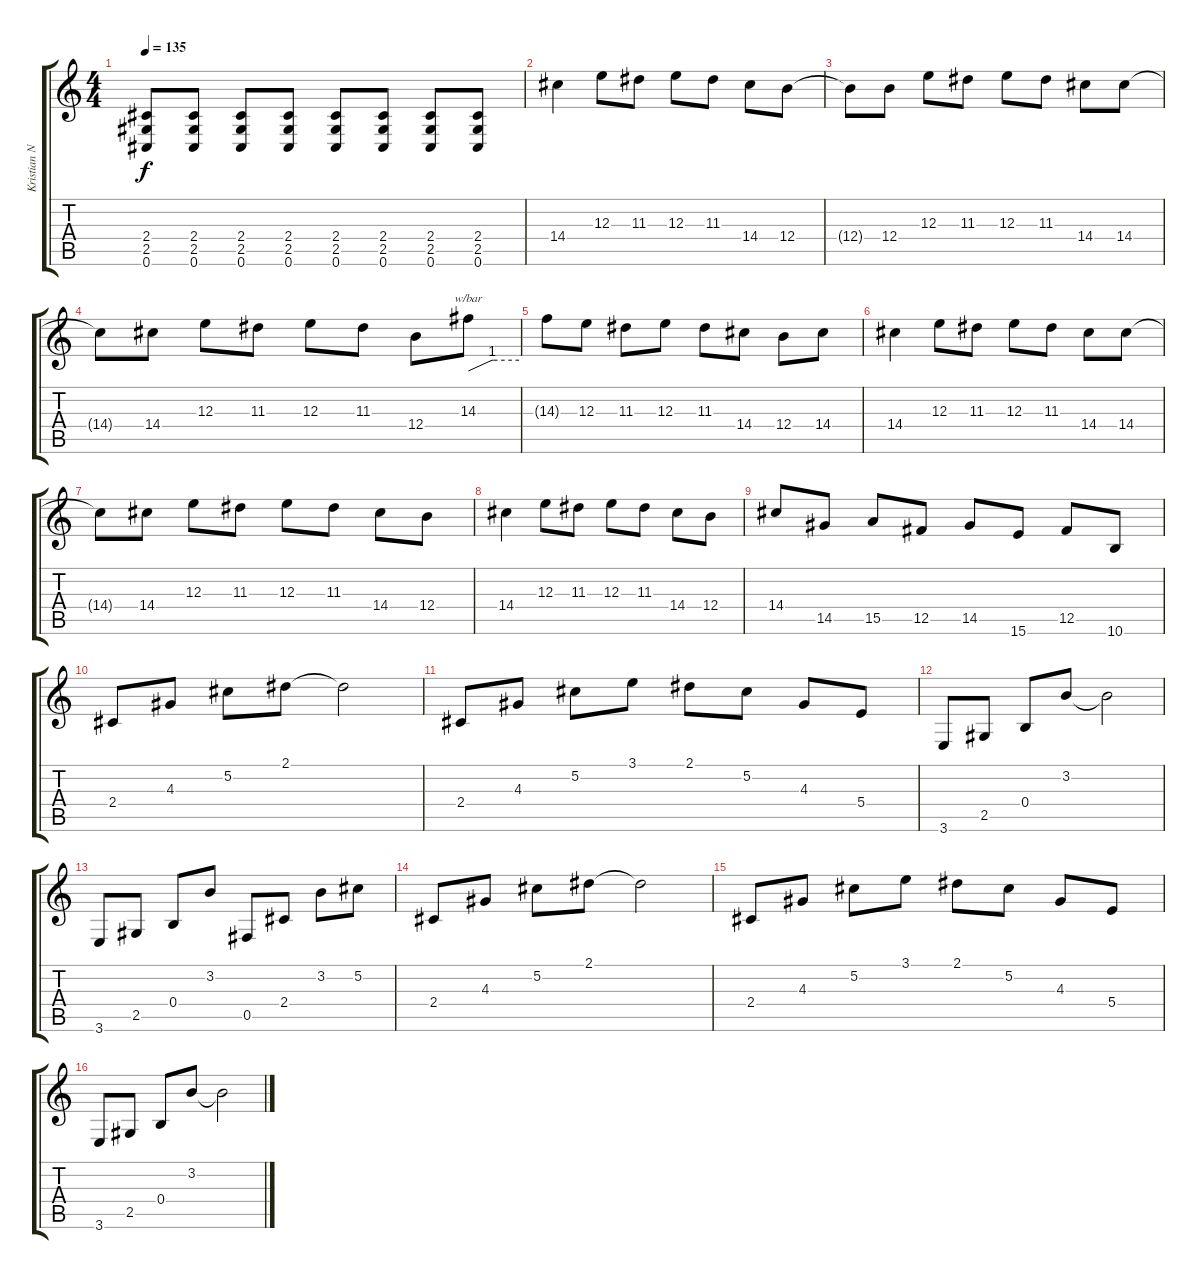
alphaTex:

\track ("Kristian Niemann" "Kristian N") {instrument distortionguitar}
\staff {score tabs}
\tuning (Db4 Ab3 E3 B2 Gb2 Db2) {hide}
\ts (4 4)
\tempo 135
\clef g2
\ks c
(2.4 2.5 0.6).8{dy f} (2.4 2.5 0.6).8 (2.4 2.5 0.6).8 (2.4 2.5 0.6).8 (2.4 2.5 0.6).8 (2.4 2.5 0.6).8 (2.4 2.5 0.6).8 (2.4 2.5 0.6).8 |
14.4.4 12.3.8 11.3.8 12.3.8 11.3.8 14.4.8 12.4.8 |
12.4{t}.8 12.4.8 12.3.8 11.3.8 12.3.8 11.3.8 14.4.8 14.4.8 |
14.4{t}.8 14.4.8 12.3.8 11.3.8 12.3.8 11.3.8 12.4.8 14.3.8{tbe (custom default 0 0 28 4 30 4 60 4)} |
14.3{t}.8 12.3.8 11.3.8 12.3.8 11.3.8 14.4.8 12.4.8 14.4.8 |
14.4.4 12.3.8 11.3.8 12.3.8 11.3.8 14.4.8 14.4.8 |
14.4{t}.8 14.4.8 12.3.8 11.3.8 12.3.8 11.3.8 14.4.8 12.4.8 |
14.4.4 12.3.8 11.3.8 12.3.8 11.3.8 14.4.8 12.4.8 |
14.4.8 14.5.8 15.5.8 12.5.8 14.5.8 15.6.8 12.5.8 10.6.8 |
2.4.8{instrument electricguitarclean} 4.3.8 5.2.8 2.1.8 2.1{t}.2 |
2.4.8 4.3.8 5.2.8 3.1.8 2.1.8 5.2.8 4.3.8 5.4.8 |
3.6.8 2.5.8 0.4.8 3.2.8 3.2{t}.2 |
3.6.8 2.5.8 0.4.8 3.2.8 0.5.8 2.4.8 3.2.8 5.2.8 |
2.4.8 4.3.8 5.2.8 2.1.8 2.1{t}.2 |
2.4.8 4.3.8 5.2.8 3.1.8 2.1.8 5.2.8 4.3.8 5.4.8 |
3.6.8 2.5.8 0.4.8 3.2.8 3.2{t}.2
